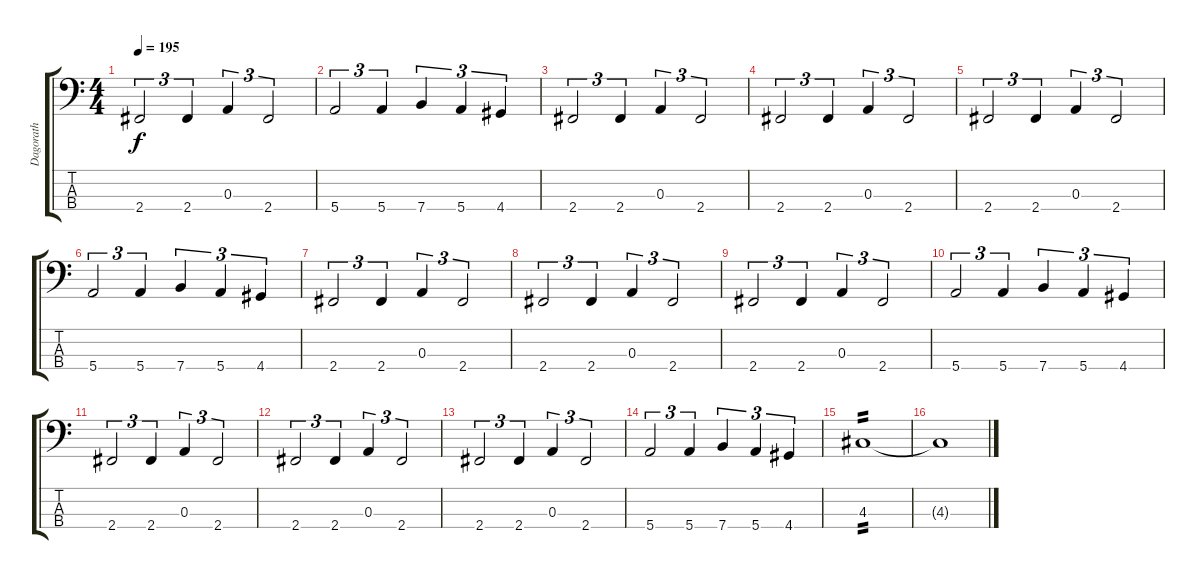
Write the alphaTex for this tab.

\track ("Dagorath" "Dagorath") {instrument electricbasspick}
\staff {score tabs}
\tuning (G2 D2 A1 E1) {hide}
\ts (4 4)
\tempo 195
\clef f4
\ks c
2.4.2{tu (3 2) dy f} 2.4.4{tu (3 2)} 0.3.4{tu (3 2)} 2.4.2{tu (3 2)} |
5.4.2{tu (3 2)} 5.4.4{tu (3 2)} 7.4.4{tu (3 2)} 5.4.4{tu (3 2)} 4.4.4{tu (3 2)} |
2.4.2{tu (3 2)} 2.4.4{tu (3 2)} 0.3.4{tu (3 2)} 2.4.2{tu (3 2)} |
2.4.2{tu (3 2)} 2.4.4{tu (3 2)} 0.3.4{tu (3 2)} 2.4.2{tu (3 2)} |
2.4.2{tu (3 2)} 2.4.4{tu (3 2)} 0.3.4{tu (3 2)} 2.4.2{tu (3 2)} |
5.4.2{tu (3 2)} 5.4.4{tu (3 2)} 7.4.4{tu (3 2)} 5.4.4{tu (3 2)} 4.4.4{tu (3 2)} |
2.4.2{tu (3 2)} 2.4.4{tu (3 2)} 0.3.4{tu (3 2)} 2.4.2{tu (3 2)} |
2.4.2{tu (3 2)} 2.4.4{tu (3 2)} 0.3.4{tu (3 2)} 2.4.2{tu (3 2)} |
2.4.2{tu (3 2)} 2.4.4{tu (3 2)} 0.3.4{tu (3 2)} 2.4.2{tu (3 2)} |
5.4.2{tu (3 2)} 5.4.4{tu (3 2)} 7.4.4{tu (3 2)} 5.4.4{tu (3 2)} 4.4.4{tu (3 2)} |
2.4.2{tu (3 2)} 2.4.4{tu (3 2)} 0.3.4{tu (3 2)} 2.4.2{tu (3 2)} |
2.4.2{tu (3 2)} 2.4.4{tu (3 2)} 0.3.4{tu (3 2)} 2.4.2{tu (3 2)} |
2.4.2{tu (3 2)} 2.4.4{tu (3 2)} 0.3.4{tu (3 2)} 2.4.2{tu (3 2)} |
5.4.2{tu (3 2)} 5.4.4{tu (3 2)} 7.4.4{tu (3 2)} 5.4.4{tu (3 2)} 4.4.4{tu (3 2)} |
4.3.1{tp 2} |
4.3{t}.1
